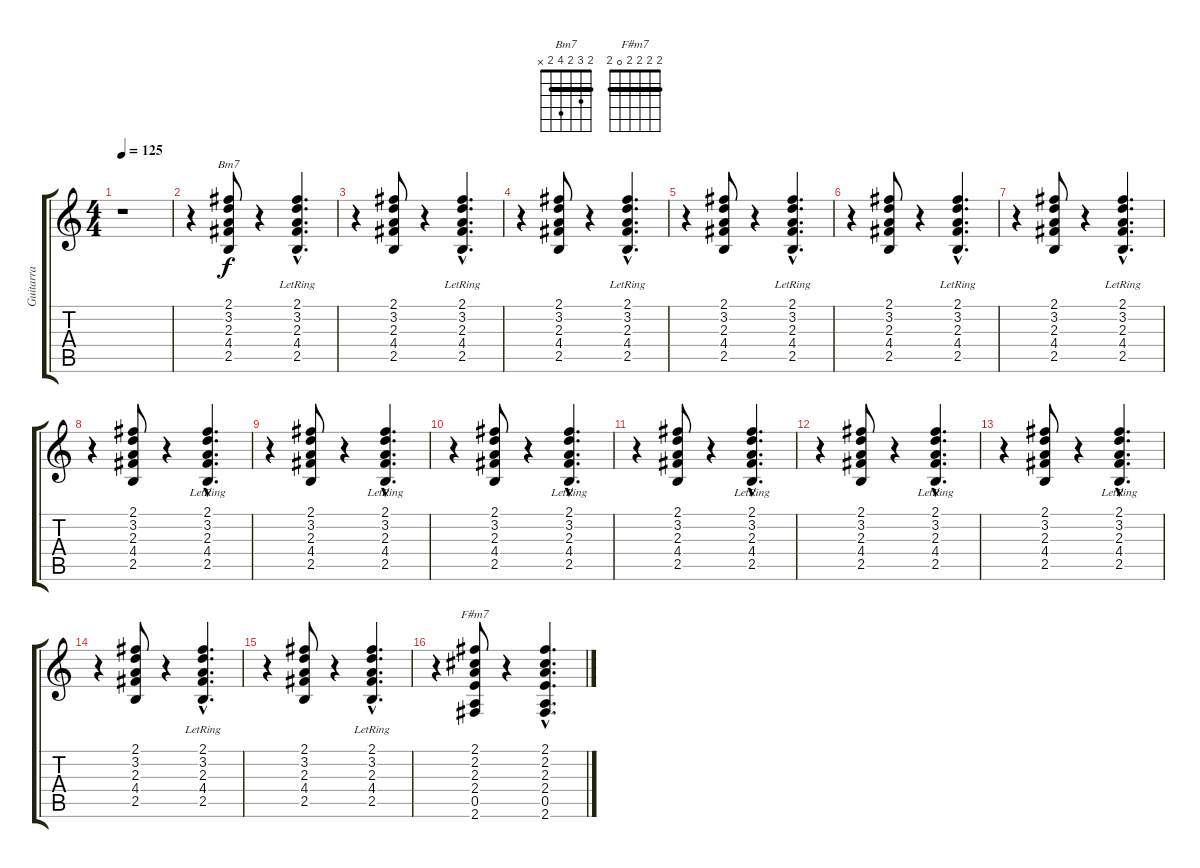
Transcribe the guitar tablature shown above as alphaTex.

\track ("Guitarra" "Guitarra") {instrument electricguitarclean}
\staff {score tabs}
\tuning (E4 B3 G3 D3 A2 E2) {hide}
\chord ("Bm7" 2 3 2 4 2 x) {barre 2}
\chord ("F#m7" 2 2 2 2 0 2) {barre 2}
\ts (4 4)
\tempo 125
\clef g2
\ks c
r.1{dy f instrument electricguitarclean} |
r.4 (2.1 3.2 2.3 4.4 2.5).8{ch "Bm7"} r.4 (2.1{hac} 3.2{hac lr} 2.3{hac lr} 4.4{hac lr} 2.5{hac}).4{d} |
r.4 (2.1 3.2 2.3 4.4 2.5).8 r.4 (2.1{hac} 3.2{hac lr} 2.3{hac lr} 4.4{hac lr} 2.5{hac}).4{d} |
r.4 (2.1 3.2 2.3 4.4 2.5).8 r.4 (2.1{hac} 3.2{hac lr} 2.3{hac lr} 4.4{hac lr} 2.5{hac}).4{d} |
r.4 (2.1 3.2 2.3 4.4 2.5).8 r.4 (2.1{hac} 3.2{hac lr} 2.3{hac lr} 4.4{hac lr} 2.5{hac}).4{d} |
r.4 (2.1 3.2 2.3 4.4 2.5).8 r.4 (2.1{hac} 3.2{hac lr} 2.3{hac lr} 4.4{hac lr} 2.5{hac}).4{d} |
r.4 (2.1 3.2 2.3 4.4 2.5).8 r.4 (2.1{hac} 3.2{hac lr} 2.3{hac lr} 4.4{hac lr} 2.5{hac}).4{d} |
r.4 (2.1 3.2 2.3 4.4 2.5).8 r.4 (2.1{hac} 3.2{hac lr} 2.3{hac lr} 4.4{hac lr} 2.5{hac}).4{d} |
r.4 (2.1 3.2 2.3 4.4 2.5).8 r.4 (2.1{hac} 3.2{hac lr} 2.3{hac lr} 4.4{hac lr} 2.5{hac}).4{d} |
r.4 (2.1 3.2 2.3 4.4 2.5).8 r.4 (2.1{hac} 3.2{hac lr} 2.3{hac lr} 4.4{hac lr} 2.5{hac}).4{d} |
r.4 (2.1 3.2 2.3 4.4 2.5).8 r.4 (2.1{hac} 3.2{hac lr} 2.3{hac lr} 4.4{hac lr} 2.5{hac}).4{d} |
r.4 (2.1 3.2 2.3 4.4 2.5).8 r.4 (2.1{hac} 3.2{hac lr} 2.3{hac lr} 4.4{hac lr} 2.5{hac}).4{d} |
r.4 (2.1 3.2 2.3 4.4 2.5).8 r.4 (2.1{hac} 3.2{hac lr} 2.3{hac lr} 4.4{hac lr} 2.5{hac}).4{d} |
r.4 (2.1 3.2 2.3 4.4 2.5).8 r.4 (2.1{hac} 3.2{hac lr} 2.3{hac lr} 4.4{hac lr} 2.5{hac}).4{d} |
r.4 (2.1 3.2 2.3 4.4 2.5).8 r.4 (2.1{hac} 3.2{hac lr} 2.3{hac lr} 4.4{hac lr} 2.5{hac}).4{d} |
r.4 (2.1 2.2 2.3 2.4 0.5 2.6).8{ch "F#m7"} r.4 (2.1{hac} 2.2{hac} 2.3{hac} 2.4{hac} 0.5{hac} 2.6{hac}).4{d}
